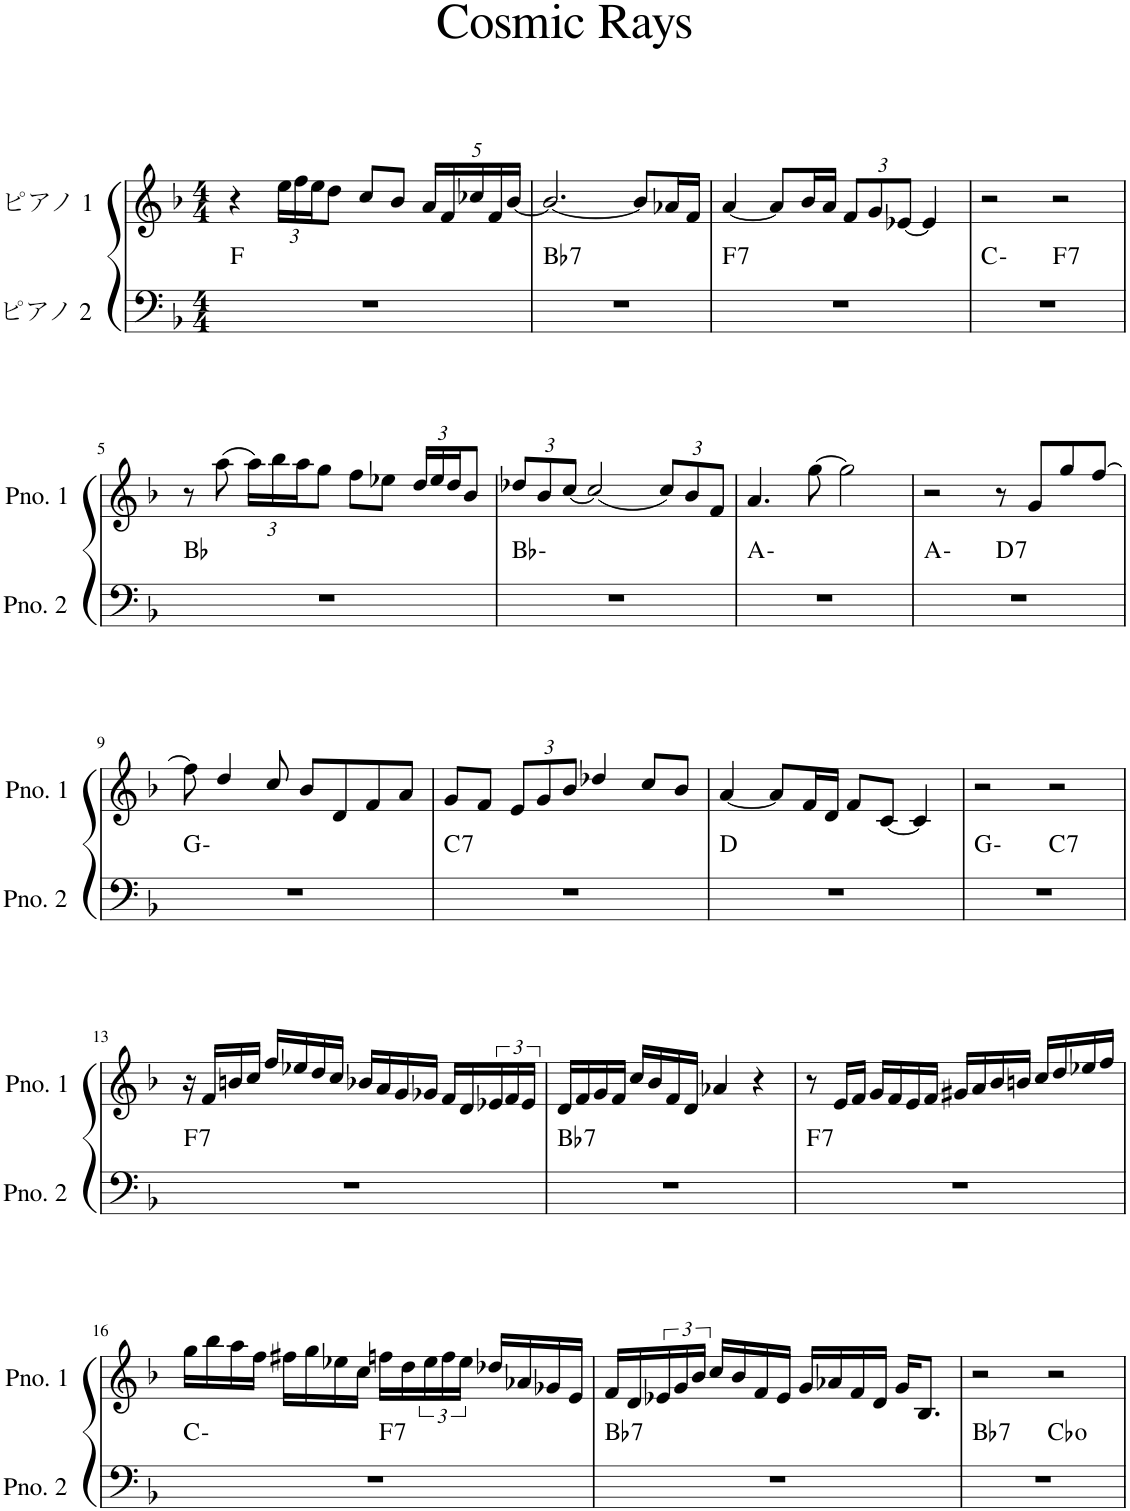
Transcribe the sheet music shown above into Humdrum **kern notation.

**kern	**harte	**kern
*part2	*part2	*part1
*staff2	*	*staff1
*I"ピアノ 2	*	*I"ピアノ 1
*clefF4	*	*clefG2
*k[b-]	*	*k[b-]
*M4/4	*	*M4/4
=1	=1	=1
1r	F:maj	4r
*	*	*Xbrackettup
.	.	24ee\LL
.	.	24ff\
.	.	24ee\J
.	.	8dd\J
.	.	8cc/L
.	.	8b-/J
.	.	20a/LL
.	.	20f/
.	.	20cc-X/
.	.	20f/
.	.	[20b-/JJ
=2	=2	=2
!	!LO:H:kt=7	!
1r	Bb:7	2.b-/_
.	.	8b-/L]
.	.	16a-X/L
.	.	16f/JJ
=3	=3	=3
!	!LO:H:kt=7	!
1r	F:7	[4a/
.	.	8a/L]
.	.	16b-/L
.	.	16a/JJ
.	.	12f/L
.	.	12g/
.	.	[12e-X/J
.	.	4e-/]
=4	=4	=4
*^	*	*
1r	2ryy	C:min	2r
!	!	!LO:H:kt=7	!
.	2ryy	F:7	2r
*v	*v	*	*
!!LO:LB:g=z
=5	=5	=5
1r	Bb:maj	8r
.	.	(8aa\
.	.	24aa\LL)
.	.	24bb-\
.	.	24aa\J
.	.	8gg\J
.	.	8ff\L
.	.	8ee-X\J
.	.	24dd/LL
.	.	24ee-/
.	.	24dd/J
.	.	8b-/J
=6	=6	=6
1r	Bb:min	12dd-X/L
.	.	12b-/
.	.	[12cc/J
.	.	(2cc/]
.	.	12cc/L)
.	.	12b-/
.	.	12f/J
=7	=7	=7
1r	A:min	4.a/
.	.	[8gg\
.	.	2gg\]
=8	=8	=8
*^	*	*
1r	2ryy	A:min	2r
!	!	!LO:H:kt=7	!
.	2ryy	D:7	8r
.	.	.	8g/L
.	.	.	8gg/
.	.	.	[8ff/J
*v	*v	*	*
!!LO:LB:g=z
=9	=9	=9
1r	G:min	8ff\]
.	.	4dd/
.	.	8cc/
.	.	8b-/L
.	.	8d/
.	.	8f/
.	.	8a/J
=10	=10	=10
!	!LO:H:kt=7	!
1r	C:7	8g/L
.	.	8f/J
.	.	12e/L
.	.	12g/
.	.	12b-/J
.	.	4dd-X/
.	.	8cc/L
.	.	8b-/J
=11	=11	=11
1r	D:maj	[4a/
.	.	8a/L]
.	.	16f/L
.	.	16d/JJ
.	.	8f/L
.	.	[8c/J
.	.	4c/]
=12	=12	=12
*^	*	*
1r	2ryy	G:min	2r
!	!	!LO:H:kt=7	!
.	2ryy	C:7	2r
!!LO:LB:g=z
=13	=13	=13	=13
!	!	!LO:H:kt=7	!
*v	*v	*	*
1r	F:7	16r
.	.	16f/LL
.	.	16bn/
.	.	16cc/JJ
.	.	16ff/LL
.	.	16ee-X/
.	.	16dd/
.	.	16cc/JJ
.	.	16b-X/LL
.	.	16a/
.	.	16g/
.	.	16g-X/JJ
.	.	16f/LL
.	.	16d/
*	*	*brackettup
.	.	24e-X/
.	.	24f/
.	.	24e-/JJ
=14	=14	=14
!	!LO:H:kt=7	!
1r	Bb:7	16d/LL
.	.	16f/
.	.	16g/
.	.	16f/JJ
.	.	16cc/LL
.	.	16b-/
.	.	16f/
.	.	16d/JJ
.	.	4a-X/
.	.	4r
=15	=15	=15
!	!LO:H:kt=7	!
1r	F:7	8r
.	.	16e/LL
.	.	16f/JJ
.	.	16g/LL
.	.	16f/
.	.	16e/
.	.	16f/JJ
.	.	16g#X/LL
.	.	16a/
.	.	16b-/
.	.	16bn/JJ
.	.	16cc/LL
.	.	16dd/
.	.	16ee-X/
.	.	16ff/JJ
!!LO:LB:g=z
=16	=16	=16
*^	*	*
1r	2ryy	C:min	16gg\LL
.	.	.	16bb-\
.	.	.	16aa\
.	.	.	16ff\JJ
.	.	.	16ff#X\LL
.	.	.	16gg\
.	.	.	16ee-X\
.	.	.	16cc\JJ
!	!	!LO:H:kt=7	!
.	2ryy	F:7	16ffn\LL
.	.	.	16dd\
.	.	.	24ee-\
.	.	.	24ff\
.	.	.	24ee-\JJ
.	.	.	16dd-X/LL
.	.	.	16a-X/
.	.	.	16g-X/
.	.	.	16e/JJ
=17	=17	=17	=17
!	!	!LO:H:kt=7	!
*v	*v	*	*
1r	Bb:7	16f/LL
.	.	16d/
.	.	24e-X/
.	.	24g/
.	.	24b-/JJ
.	.	16cc/LL
.	.	16b-/
.	.	16f/
.	.	16e-/JJ
.	.	16g/LL
.	.	16a-X/
.	.	16f/
.	.	16d/JJ
.	.	16g/KL
.	.	8.B-/J
=18	=18	=18
!	!LO:H:kt=7	!
*^	*	*
1r	2ryy	Bb:7	2r
.	2ryy	Cb:dim	2r
*v	*v	*	*
=	=	=
*-	*-	*-
